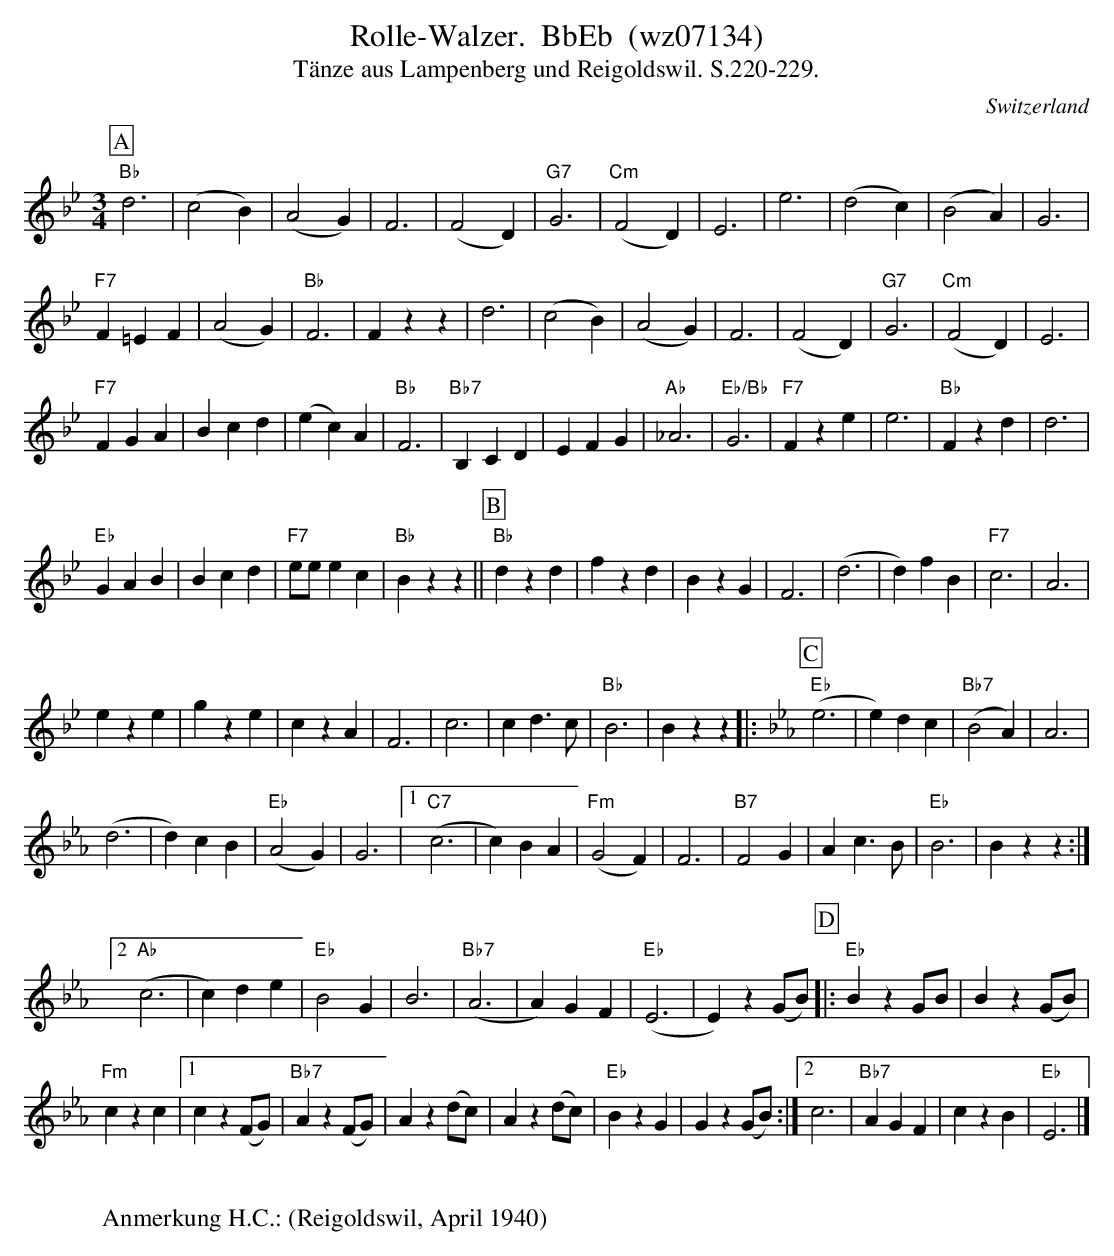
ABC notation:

X:1
T: Rolle-Walzer.  BbEb  (wz07134)
T: Tänze aus Lampenberg und Reigoldswil. S.220-229.
M:3/4
L:1/4
O:Switzerland
K:Bb major
[P:A] "Bb"d3 | (c2B) | (A2G) | F3 | (F2D) | "G7"G3 | ("Cm"F2D) | E3 | e3 | (d2c) | (B2A) | G3 |
"F7"F=EF | (A2G) | "Bb"F3 | Fzz | d3 | (c2B) | (A2G) | F3 | (F2D) | "G7"G3 | ("Cm"F2D) | E3 |
"F7"FGA | Bcd | (ec)A | "Bb"F3 | "Bb7"B,CD | EFG | "Ab"_A3 | "Eb/Bb"G3 | "F7"Fze | e3 | "Bb"Fzd | d3 |
"Eb"GAB | Bcd | "F7"e/e/ec | "Bb"Bzz || [P:B] "Bb"dzd | fzd | BzG | F3 | (d3 | d)fB | "F7"c3 | A3 |
eze | gze | czA | F3 | c3 | cd>c | "Bb"B3 | Bzz |: [K:Eb] [P:C] ("Eb"e3 | e)dc | ("Bb7"B2A) | A3 |
(d3 | d)cB | ("Eb"A2G) | G3 |1 ("C7"c3 | c)BA | ("Fm"G2F) | F3 | "B7"F2G | Ac>B | "Eb"B3 | Bzz :|2
("Ab"c3 | c)de | "Eb"B2G | B3 | ("Bb7"A3 | A)GF | ("Eb"E3 | E)z(G/B/) [P:D] |: "Eb"BzG/B/ | Bz(G/B/) |
"Fm"czc |1 cz(F/G/) | "Bb7"Az(F/G/) | Az (d/c/) | Az(d/c/) | "Eb"BzG | Gz(G/B/) :|2 c3 | "Bb7"AGF | czB | "Eb"E3 |]
W:
W:Anmerkung H.C.: (Reigoldswil, April 1940)
